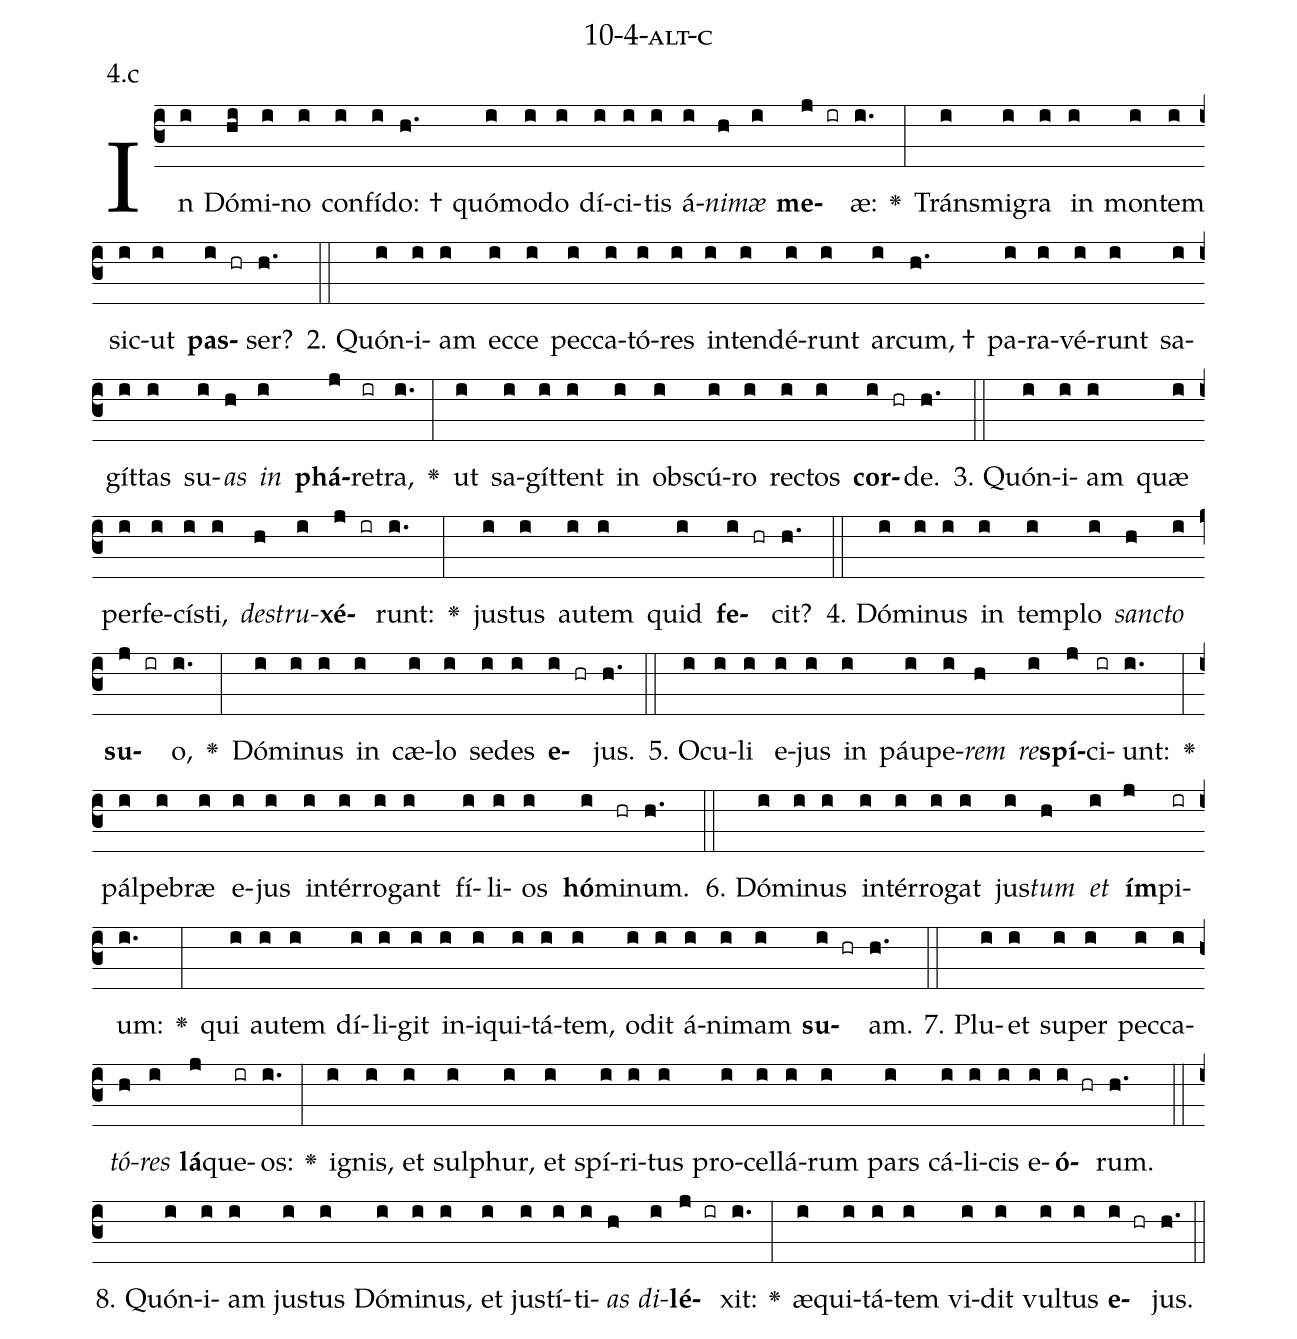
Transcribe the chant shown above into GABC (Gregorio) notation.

name: 10-4-alt-c;
annotation: 4.c;
%%
(c3)In(i) Dó(hi)mi(i)no(i) con(i)fí(i)do: †(h.) quó(i)mo(i)do(i) dí(i)ci(i)tis(i) á(i)<i>ni</i>(h)<i>mæ</i>(i) <b>me</b>(j ir)æ:(i.) <v>\greheightstar</v>(:) Tráns(i)mi(i)gra(i) in(i) mon(i)tem(i) sic(i)ut(i) <b>pas</b>(i hr)ser?(h.) (::)
2. Quón(i)i(i)am(i) ec(i)ce(i) pec(i)ca(i)tó(i)res(i) in(i)ten(i)dé(i)runt(i) ar(i)cum, †(h.) pa(i)ra(i)vé(i)runt(i) sa(i)gít(i)tas(i) su(i)<i>as</i>(h) <i>in</i>(i) <b>phá</b>(j)re(ir)tra,(i.) <v>\greheightstar</v>(:) ut(i) sa(i)gít(i)tent(i) in(i) obs(i)cú(i)ro(i) rec(i)tos(i) <b>cor</b>(i hr)de.(h.) (::)
3. Quón(i)i(i)am(i) quæ(i) per(i)fe(i)cís(i)ti,(i) <i>de</i>(h)<i>stru</i>(i)<b>xé</b>(j ir)runt:(i.) <v>\greheightstar</v>(:) jus(i)tus(i) au(i)tem(i) quid(i) <b>fe</b>(i hr)cit?(h.) (::)
4. Dó(i)mi(i)nus(i) in(i) tem(i)plo(i) <i>sanc</i>(h)<i>to</i>(i) <b>su</b>(j ir)o,(i.) <v>\greheightstar</v>(:) Dó(i)mi(i)nus(i) in(i) cæ(i)lo(i) se(i)des(i) <b>e</b>(i hr)jus.(h.) (::)
5. O(i)cu(i)li(i) e(i)jus(i) in(i) páu(i)pe(i)<i>rem</i>(h) <i>re</i>(i)<b>spí</b>(j)ci(ir)unt:(i.) <v>\greheightstar</v>(:) pál(i)pe(i)bræ(i) e(i)jus(i) in(i)tér(i)ro(i)gant(i) fí(i)li(i)os(i) <b>hó</b>(i)mi(hr)num.(h.) (::)
6. Dó(i)mi(i)nus(i) in(i)tér(i)ro(i)gat(i) jus(i)<i>tum</i>(h) <i>et</i>(i) <b>ím</b>(j)pi(ir)um:(i.) <v>\greheightstar</v>(:) qui(i) au(i)tem(i) dí(i)li(i)git(i) in(i)i(i)qui(i)tá(i)tem,(i) o(i)dit(i) á(i)ni(i)mam(i) <b>su</b>(i hr)am.(h.) (::)
7. Plu(i)et(i) su(i)per(i) pec(i)ca(i)<i>tó</i>(h)<i>res</i>(i) <b>lá</b>(j)que(ir)os:(i.) <v>\greheightstar</v>(:) i(i)gnis,(i) et(i) sul(i)phur,(i) et(i) spí(i)ri(i)tus(i) pro(i)cel(i)lá(i)rum(i) pars(i) cá(i)li(i)cis(i) e(i)<b>ó</b>(i hr)rum.(h.) (::)
8. Quón(i)i(i)am(i) jus(i)tus(i) Dó(i)mi(i)nus,(i) et(i) jus(i)tí(i)ti(i)<i>as</i>(h) <i>di</i>(i)<b>lé</b>(j ir)xit:(i.) <v>\greheightstar</v>(:) æ(i)qui(i)tá(i)tem(i) vi(i)dit(i) vul(i)tus(i) <b>e</b>(i hr)jus.(h.) (::)
